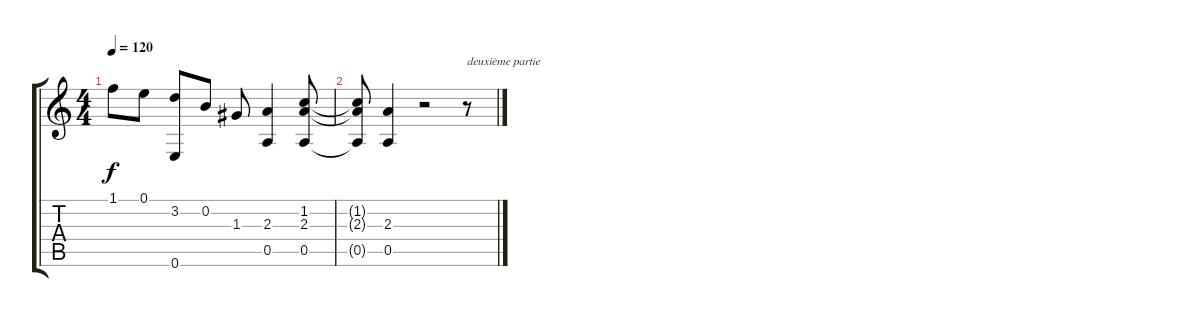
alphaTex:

\track "" {instrument acousticguitarnylon}
\staff {score tabs}
\tuning (E4 B3 G3 D3 A2 E2) {hide}
\ts (4 4)
\tempo 120
\clef g2
\ks c
1.1.8{dy f} 0.1.8 (3.2 0.6).8 0.2.8 1.3.8 (2.3 0.5).4 (1.2 2.3 0.5).8 |
(1.2{t} 2.3{t} 0.5{t}).8 (2.3 0.5).4 r.2 r.8{txt "deuxième partie"}
